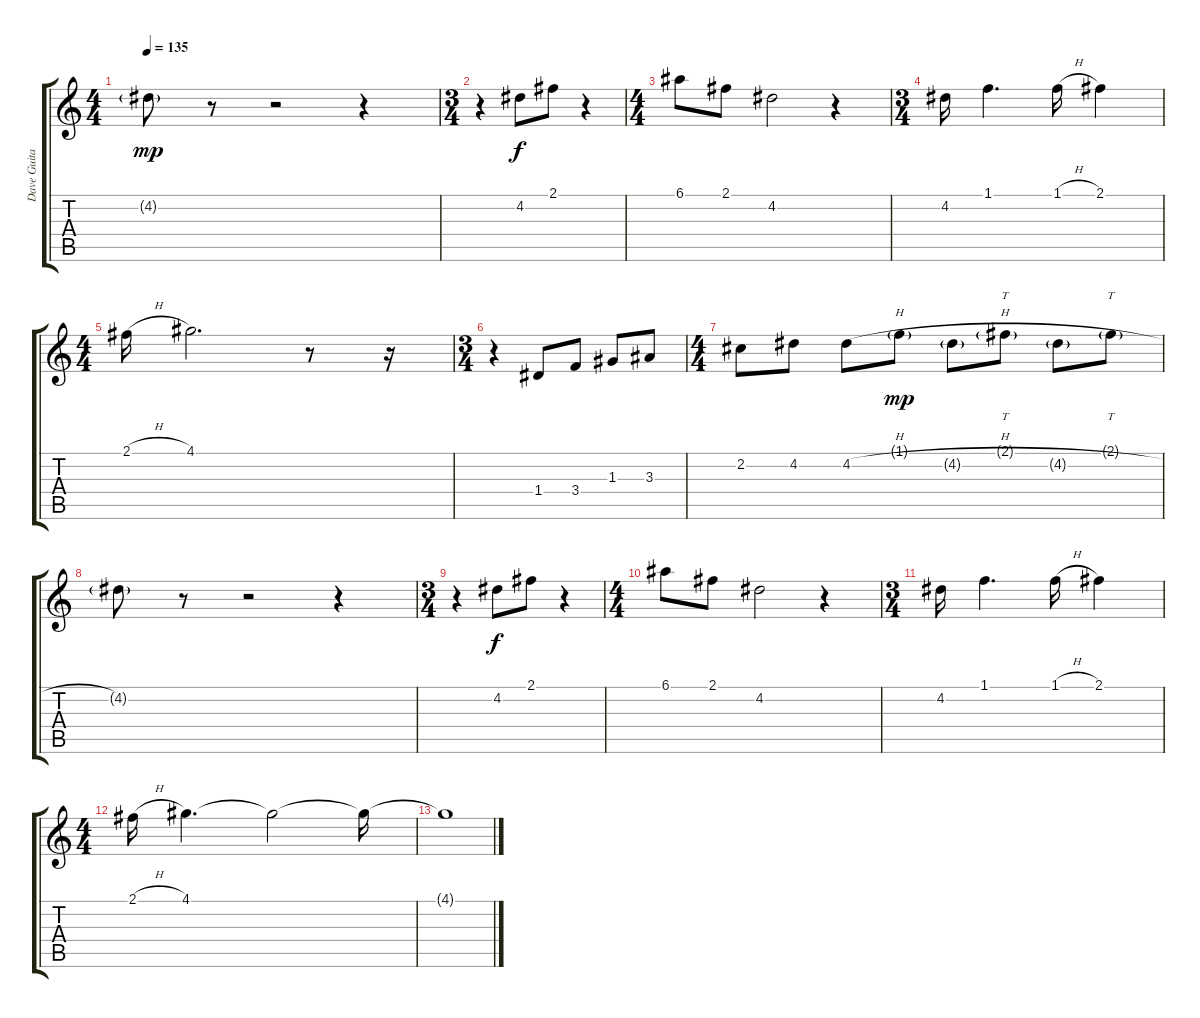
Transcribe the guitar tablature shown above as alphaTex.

\track ("Dave Guitar 2" "Dave Guita") {instrument electricguitarjazz}
\staff {score tabs}
\tuning (E4 B3 G3 D3 A2 E2) {hide}
\ts (4 4)
\tempo 135
\clef g2
\ks c
4.2{g}.8{dy mp} r.8 r.2 r.4 |
\ts (3 4)
r.4{volume 13} 4.2.8{dy f} 2.1.8 r.4 |
\ts (4 4)
6.1.8 2.1.8 4.2.2 r.4 |
\ts (3 4)
4.2.16 1.1.4{d} 1.1{h}.16 2.1.4 |
\ts (4 4)
2.1{h}.16 4.1.2{d} r.8 r.16 |
\ts (3 4)
r.4 1.4.8 3.4.8 1.3.8 3.3.8 |
\ts (4 4)
2.2.8 4.2.8 4.2{h}.8 1.1{g}.8{dy mp} 4.2{h g}.8{volume 4} 2.1{g}.8{tt} 4.2{h g}.8 2.1{g}.8{tt} |
4.2{g}.8 r.8 r.2 r.4 |
\ts (3 4)
r.4{volume 13} 4.2.8{dy f} 2.1.8 r.4 |
\ts (4 4)
6.1.8 2.1.8 4.2.2 r.4 |
\ts (3 4)
4.2.16 1.1.4{d} 1.1{h}.16 2.1.4 |
\ts (4 4)
2.1{h}.16 4.1.4{d} 4.1{t}.2 4.1{t}.16 |
4.1{t}.1
